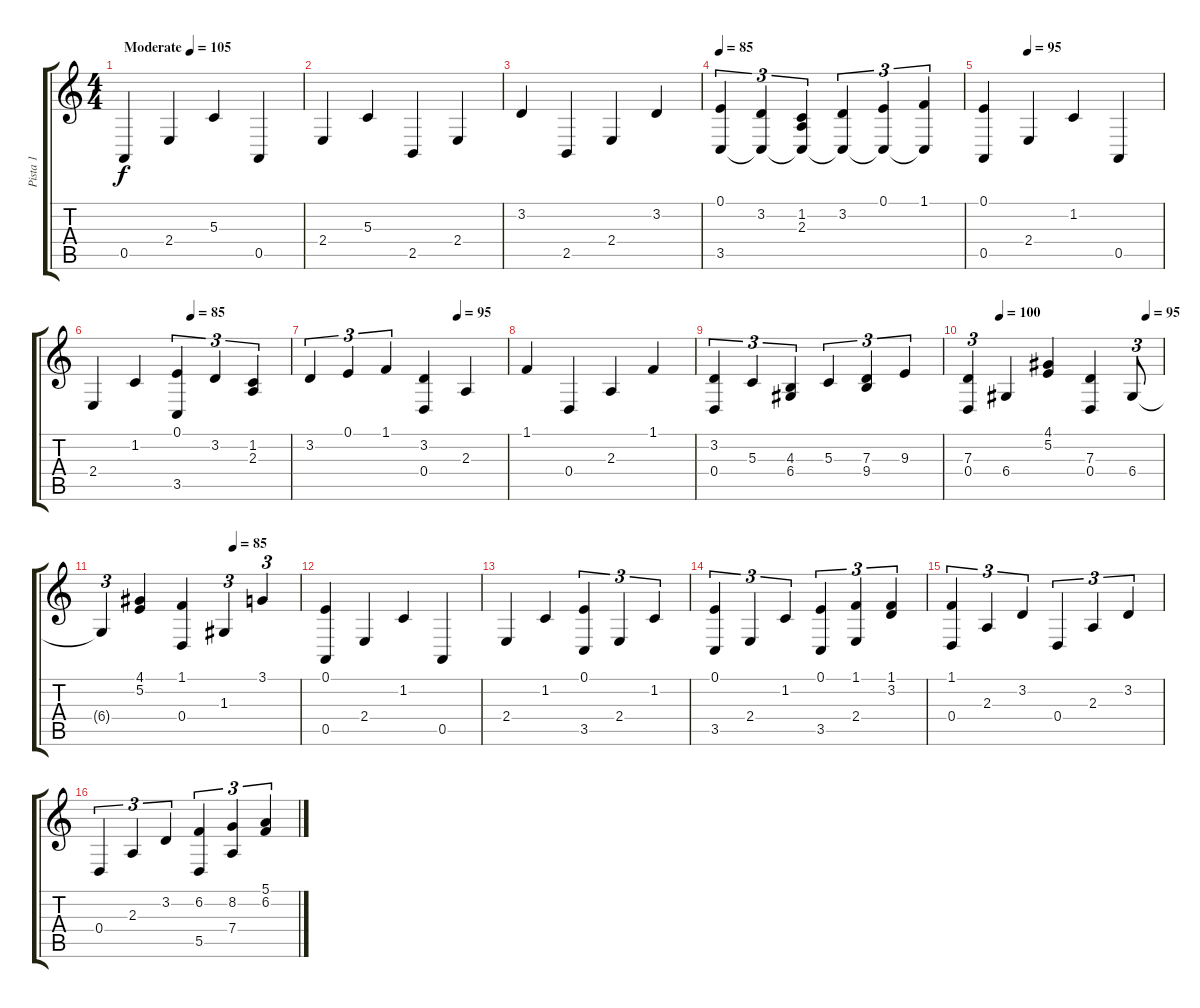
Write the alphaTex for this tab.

\track ("Pista 1" "Pista 1") {instrument acousticgrandpiano}
\staff {score tabs}
\tuning (E4 B3 G3 D3 A2 E2) {hide}
\ts (4 4)
\tempo (105 "Moderate")
\clef g2
\ks c
0.5.4{dy f instrument acousticgrandpiano} 2.4.4 5.3.4 0.5.4 |
2.4.4 5.3.4 2.5.4 2.4.4 |
3.2.4 2.5.4 2.4.4 3.2.4 |
\tempo 85
(0.1 3.5).4{tu (3 2)} (3.2 3.5{t}).4{tu (3 2)} (1.2 2.3 3.5{t}).4{tu (3 2)} (3.2 3.5{t}).4{tu (3 2)} (0.1 3.5{t}).4{tu (3 2)} (1.1 3.5{t}).4{tu (3 2)} |
\tempo (95 0.25)
(0.1 0.5).4 2.4.4 1.2.4 0.5.4 |
\tempo (85 0.5)
2.4.4 1.2.4 (0.1 3.5).4{tu (3 2)} 3.2.4{tu (3 2)} (1.2 2.3).4{tu (3 2)} |
\tempo (95 0.75)
3.2.4{tu (3 2)} 0.1.4{tu (3 2)} 1.1.4{tu (3 2)} (3.2 0.4).4 2.3.4 |
1.1.4 0.4.4 2.3.4 1.1.4 |
(3.2 0.4).4{tu (3 2)} 5.3.4{tu (3 2)} (4.3 6.4).4{tu (3 2)} 5.3.4{tu (3 2)} (7.3 9.4).4{tu (3 2)} 9.3.4{tu (3 2)} |
\tempo (100 0.16666666666666666)
\tempo (95 0.9166666666666666)
(7.3 0.4).4{tu (3 2)} 6.4.4 (4.1 5.2).4 (7.3 0.4).4 6.4.8{tu (3 2)} |
\tempo (85 0.6666666666666666)
6.4{t}.4{tu (3 2)} (4.1 5.2).4 (1.1 0.4).4 1.3.4{tu (3 2)} 3.1.4{tu (3 2)} |
(0.1 0.5).4 2.4.4 1.2.4 0.5.4 |
2.4.4 1.2.4 (0.1 3.5).4{tu (3 2)} 2.4.4{tu (3 2)} 1.2.4{tu (3 2)} |
(0.1 3.5).4{tu (3 2)} 2.4.4{tu (3 2)} 1.2.4{tu (3 2)} (0.1 3.5).4{tu (3 2)} (1.1 2.4).4{tu (3 2)} (1.1 3.2).4{tu (3 2)} |
(1.1 0.4).4{tu (3 2)} 2.3.4{tu (3 2)} 3.2.4{tu (3 2)} 0.4.4{tu (3 2)} 2.3.4{tu (3 2)} 3.2.4{tu (3 2)} |
0.4.4{tu (3 2)} 2.3.4{tu (3 2)} 3.2.4{tu (3 2)} (6.2 5.5).4{tu (3 2)} (8.2 7.4).4{tu (3 2)} (5.1 6.2).4{tu (3 2)}
